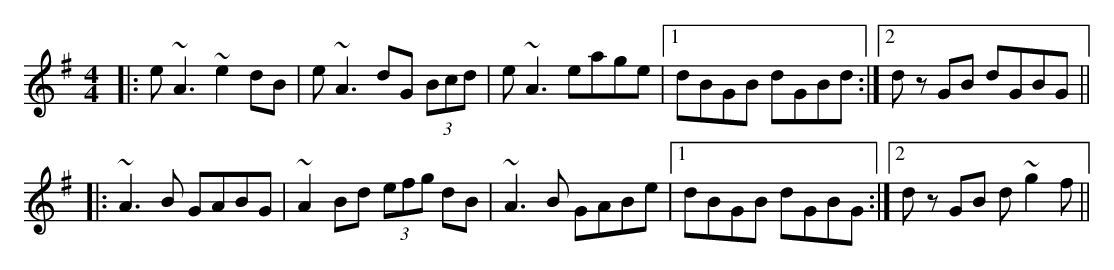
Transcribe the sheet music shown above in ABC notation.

X:1
M:4/4
K:Ador
|:e~A3 ~e2dB|e~A3 dG (3Bcd|e~A3 eage|1 dBGB dGBd:|2 dz GB dGBG||
|:~A3B GABG|~A2 Bd (3efg dB|~A3B GABe|1 dBGB dGBG:|2 dz GB d ~g2f||
